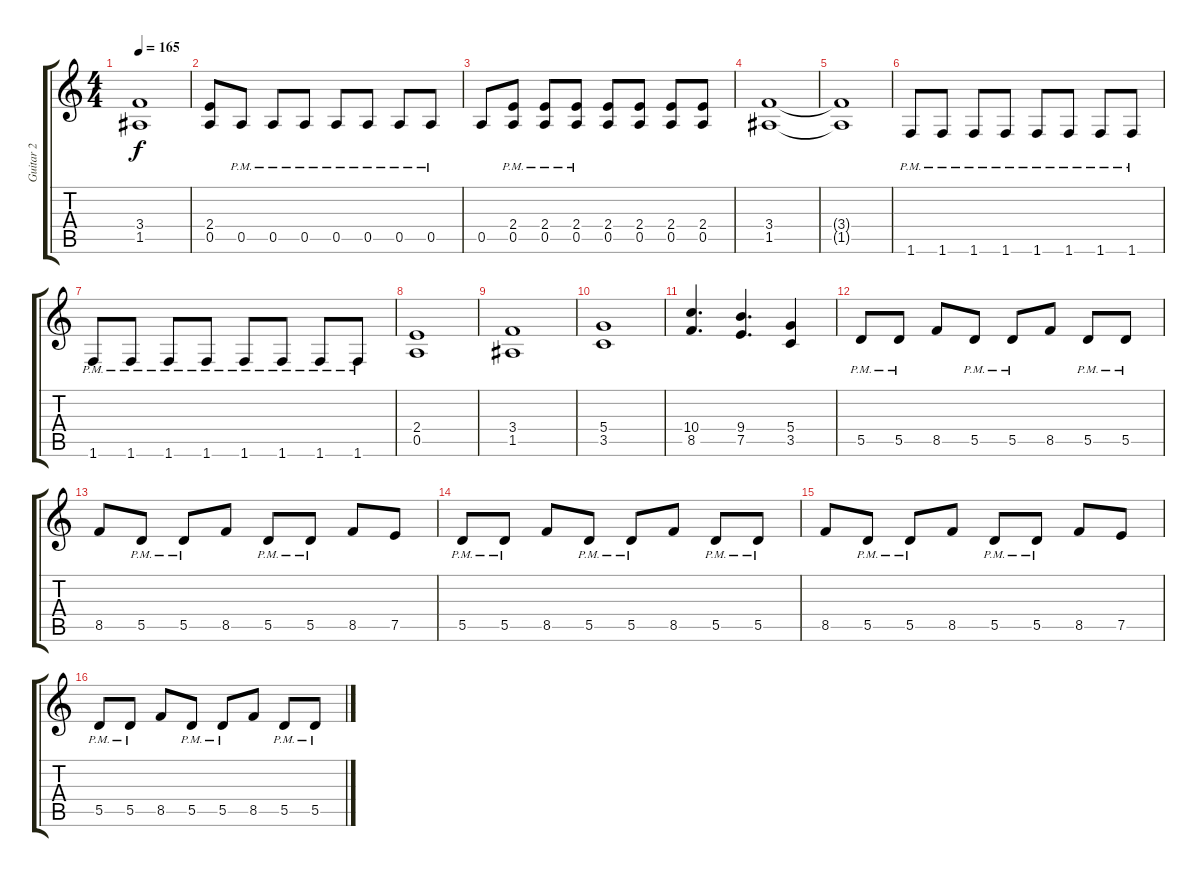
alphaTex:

\track ("Guitar 2" "Guitar 2") {instrument overdrivenguitar}
\staff {score tabs}
\tuning (E4 B3 G3 D3 A2 E2) {hide}
\ts (4 4)
\tempo 165
\clef g2
\ks c
(3.4{t} 1.5{t}).1{dy f} |
(2.4 0.5).8 0.5{pm}.8 0.5{pm}.8 0.5{pm}.8 0.5{pm}.8 0.5{pm}.8 0.5{pm}.8 0.5{pm}.8 |
0.5.8 (2.4 0.5{pm}).8 (2.4 0.5{pm}).8 (2.4 0.5{pm}).8 (2.4 0.5).8 (2.4 0.5).8 (2.4 0.5).8 (2.4 0.5).8 |
(3.4 1.5).1 |
(3.4{t} 1.5{t}).1 |
1.6{pm}.8 1.6{pm}.8 1.6{pm}.8 1.6{pm}.8 1.6{pm}.8 1.6{pm}.8 1.6{pm}.8 1.6{pm}.8 |
1.6{pm}.8 1.6{pm}.8 1.6{pm}.8 1.6{pm}.8 1.6{pm}.8 1.6{pm}.8 1.6{pm}.8 1.6{pm}.8 |
(2.4 0.5).1 |
(3.4 1.5).1 |
(5.4 3.5).1 |
(10.4 8.5).4{d} (9.4 7.5).4{d} (5.4 3.5).4 |
5.5{pm}.8 5.5{pm}.8 8.5.8 5.5{pm}.8 5.5{pm}.8 8.5.8 5.5{pm}.8 5.5{pm}.8 |
8.5.8 5.5{pm}.8 5.5{pm}.8 8.5.8 5.5{pm}.8 5.5{pm}.8 8.5.8 7.5.8 |
5.5{pm}.8 5.5{pm}.8 8.5.8 5.5{pm}.8 5.5{pm}.8 8.5.8 5.5{pm}.8 5.5{pm}.8 |
8.5.8 5.5{pm}.8 5.5{pm}.8 8.5.8 5.5{pm}.8 5.5{pm}.8 8.5.8 7.5.8 |
5.5{pm}.8 5.5{pm}.8 8.5.8 5.5{pm}.8 5.5{pm}.8 8.5.8 5.5{pm}.8 5.5{pm}.8
